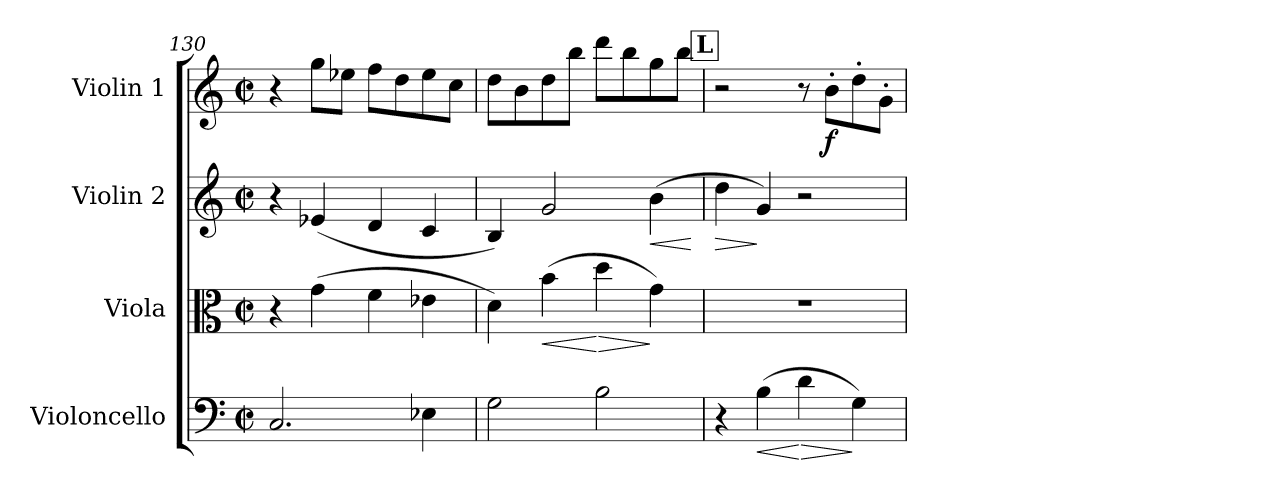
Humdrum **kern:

**kern	**dynam	**kern	**dynam	**kern	**dynam	**kern	**dynam
*part4	*part4	*part3	*part3	*part2	*part2	*part1	*part1
*staff4	*staff4	*staff3	*staff3	*staff2	*staff2	*staff1	*staff1
*I"Violoncello	*	*I"Viola	*	*I"Violin 2	*	*I"Violin 1	*
*I'Vc	*	*I'Vla	*	*I'Vln	*	*I'Vln	*
*clefF4	*	*clefC3	*	*clefG2	*	*clefG2	*
*k[]	*	*k[]	*	*k[]	*	*k[]	*
*M2/2	*	*M2/2	*	*M2/2	*	*M2/2	*
*met(c|)	*	*met(c|)	*	*met(c|)	*	*met(c|)	*
=130	=130	=130	=130	=130	=130	=130	=130
2.C/	.	4r	.	4r	.	4r	.
.	.	(4g\	.	(4e-X/	.	8gg\L	.
.	.	.	.	.	.	8ee-X\J	.
.	.	4f\	.	4d/	.	8ff\L	.
.	.	.	.	.	.	8dd\	.
4E-X\	.	4e-X\	.	4c/	.	8ee-\	.
.	.	.	.	.	.	8cc\J	.
=131	=131	=131	=131	=131	=131	=131	=131
2G\	.	4d\)	.	4B/)	.	8dd\L	.
.	.	.	.	.	.	8b\	.
!	!	!	!LO:HP:b	!	!	!	!
.	.	(4b\	<	2g/	.	8dd\	.
.	.	.	.	.	.	8bb\J	.
!	!	!	!LO:HP:n=1:b	!	!	!	!
2B\	.	4dd\	[ >	.	.	8ddd\L	.
.	.	.	.	.	.	8bb\	.
!	!	!	!	!	!LO:HP:b	!	!
.	.	4g\)	]	(4b\	<	8gg\	.
.	.	.	.	.	.	8bb\J	.
.	.	.	.	.	[	.	.
!!LO:LB:g=z
!!LO:REH:place=s1:a:B:cj:fs=14:t=L
=132	=132	=132	=132	=132	=132	=132	=132
!	!	!	!	!	!LO:HP:b	!	!
4r	.	1r	.	4dd\	>	2r	.
!	!LO:HP:b	!	!	!	!	!	!
(4B\	<	.	.	4g/)	]	.	.
!	!LO:HP:n=1:b	!	!	!	!	!	!
4d\	[ >	.	.	2r	.	8r	.
!	!	!	!	!	!	!	!LO:DY:b
.	.	.	.	.	.	8b'\L	f
4G\)	]	.	.	.	.	8dd'\	.
.	.	.	.	.	.	8g'\J	.
=	=	=	=	=	=	=	=
*-	*-	*-	*-	*-	*-	*-	*-
